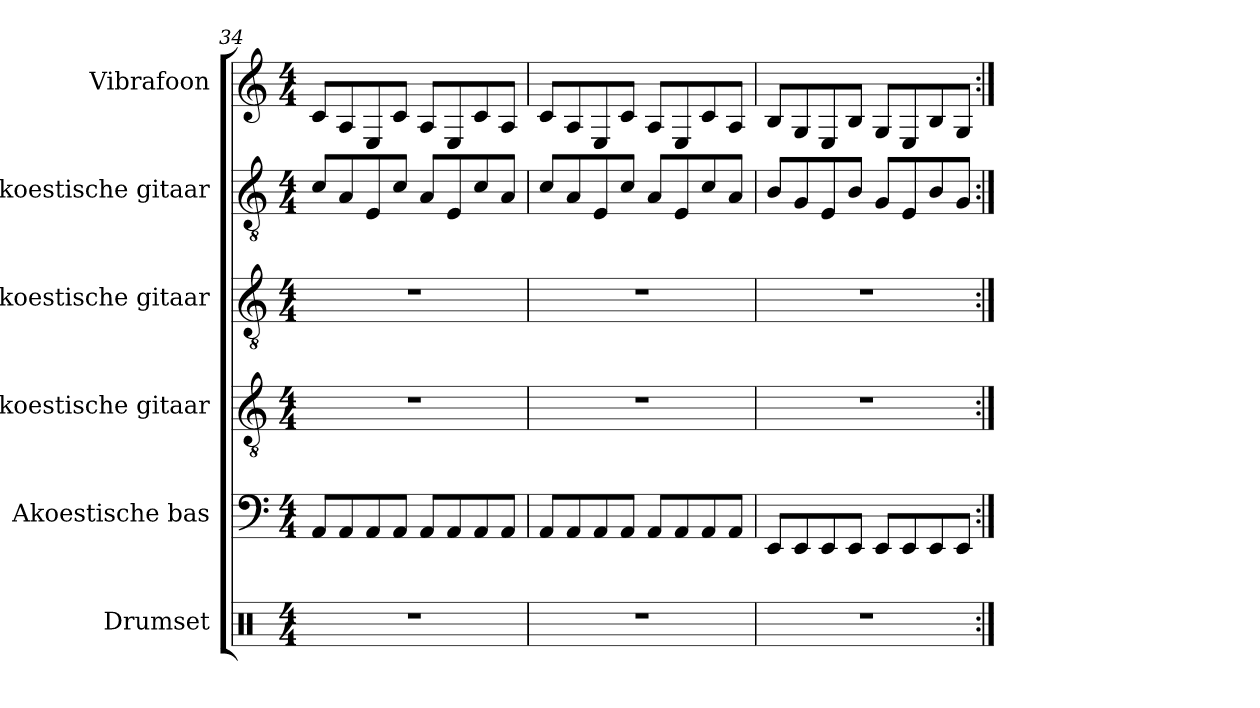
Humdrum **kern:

**kern	**kern	**kern	**kern	**kern	**kern
*part6	*part5	*part4	*part3	*part2	*part1
*staff6	*staff5	*staff4	*staff3	*staff2	*staff1
*I"Drumset	*I"Akoestische bas	*I"Akoestische gitaar	*I"Akoestische gitaar	*I"Akoestische gitaar	*I"Vibrafoon
*I'Drs.	*I'Bas	*	*	*	*I'Vib.
*clefX	*clefF4	*clefGv2	*clefGv2	*clefGv2	*clefG2
*	*ITrd7c12	*	*	*	*
*k[]	*k[]	*k[]	*k[]	*k[]	*k[]
*M4/4	*M4/4	*M4/4	*M4/4	*M4/4	*M4/4
=34	=34	=34	=34	=34	=34
1r	8AAA/L	1r	1r	8c/L	8c/L
.	8AAA/	.	.	8A/	8A/
.	8AAA/	.	.	8E/	8E/
.	8AAA/J	.	.	8c/J	8c/J
.	8AAA/L	.	.	8A/L	8A/L
.	8AAA/	.	.	8E/	8E/
.	8AAA/	.	.	8c/	8c/
.	8AAA/J	.	.	8A/J	8A/J
=35	=35	=35	=35	=35	=35
1r	8AAA/L	1r	1r	8c/L	8c/L
.	8AAA/	.	.	8A/	8A/
.	8AAA/	.	.	8E/	8E/
.	8AAA/J	.	.	8c/J	8c/J
.	8AAA/L	.	.	8A/L	8A/L
.	8AAA/	.	.	8E/	8E/
.	8AAA/	.	.	8c/	8c/
.	8AAA/J	.	.	8A/J	8A/J
=36	=36	=36	=36	=36	=36
1r	8EEE/L	1r	1r	8B/L	8B/L
.	8EEE/	.	.	8G/	8G/
.	8EEE/	.	.	8E/	8E/
.	8EEE/J	.	.	8B/J	8B/J
.	8EEE/L	.	.	8G/L	8G/L
.	8EEE/	.	.	8E/	8E/
.	8EEE/	.	.	8B/	8B/
.	8EEE/J	.	.	8G/J	8G/J
=:|!	=:|!	=:|!	=:|!	=:|!	=:|!
*-	*-	*-	*-	*-	*-
